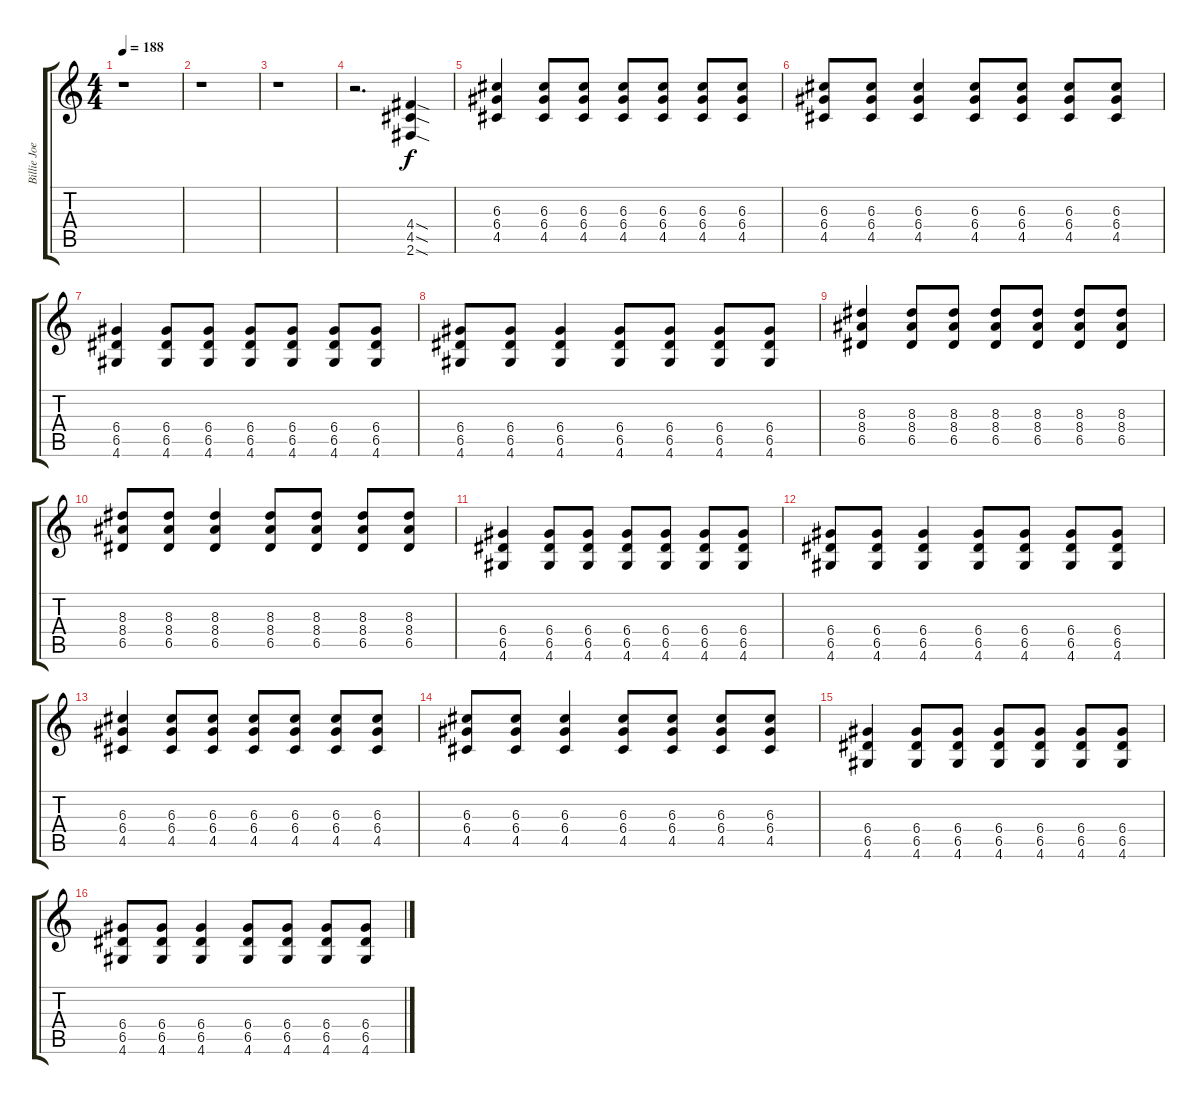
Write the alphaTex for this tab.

\track ("Billie Joe Armstrong" "Billie Joe") {instrument overdrivenguitar}
\staff {score tabs}
\tuning (E4 B3 G3 D3 A2 E2) {hide}
\ts (4 4)
\tempo 188
\clef g2
\ks c
r.1{dy f} |
r.1 |
r.1 |
r.2{d} (4.4{sod} 4.5{sod} 2.6{sod}).4{balance 8} |
(6.3 6.4 4.5).4 (6.3 6.4 4.5).8 (6.3 6.4 4.5).8 (6.3 6.4 4.5).8 (6.3 6.4 4.5).8 (6.3 6.4 4.5).8 (6.3 6.4 4.5).8 |
(6.3 6.4 4.5).8 (6.3 6.4 4.5).8 (6.3 6.4 4.5).4 (6.3 6.4 4.5).8 (6.3 6.4 4.5).8 (6.3 6.4 4.5).8 (6.3 6.4 4.5).8 |
(6.4 6.5 4.6).4 (6.4 6.5 4.6).8 (6.4 6.5 4.6).8 (6.4 6.5 4.6).8 (6.4 6.5 4.6).8 (6.4 6.5 4.6).8 (6.4 6.5 4.6).8 |
(6.4 6.5 4.6).8 (6.4 6.5 4.6).8 (6.4 6.5 4.6).4 (6.4 6.5 4.6).8 (6.4 6.5 4.6).8 (6.4 6.5 4.6).8 (6.4 6.5 4.6).8 |
(8.3 8.4 6.5).4 (8.3 8.4 6.5).8 (8.3 8.4 6.5).8 (8.3 8.4 6.5).8 (8.3 8.4 6.5).8 (8.3 8.4 6.5).8 (8.3 8.4 6.5).8 |
(8.3 8.4 6.5).8 (8.3 8.4 6.5).8 (8.3 8.4 6.5).4 (8.3 8.4 6.5).8 (8.3 8.4 6.5).8 (8.3 8.4 6.5).8 (8.3 8.4 6.5).8 |
(6.4 6.5 4.6).4 (6.4 6.5 4.6).8 (6.4 6.5 4.6).8 (6.4 6.5 4.6).8 (6.4 6.5 4.6).8 (6.4 6.5 4.6).8 (6.4 6.5 4.6).8 |
(6.4 6.5 4.6).8 (6.4 6.5 4.6).8 (6.4 6.5 4.6).4 (6.4 6.5 4.6).8 (6.4 6.5 4.6).8 (6.4 6.5 4.6).8 (6.4 6.5 4.6).8 |
(6.3 6.4 4.5).4 (6.3 6.4 4.5).8 (6.3 6.4 4.5).8 (6.3 6.4 4.5).8 (6.3 6.4 4.5).8 (6.3 6.4 4.5).8 (6.3 6.4 4.5).8 |
(6.3 6.4 4.5).8 (6.3 6.4 4.5).8 (6.3 6.4 4.5).4 (6.3 6.4 4.5).8 (6.3 6.4 4.5).8 (6.3 6.4 4.5).8 (6.3 6.4 4.5).8 |
(6.4 6.5 4.6).4 (6.4 6.5 4.6).8 (6.4 6.5 4.6).8 (6.4 6.5 4.6).8 (6.4 6.5 4.6).8 (6.4 6.5 4.6).8 (6.4 6.5 4.6).8 |
(6.4 6.5 4.6).8 (6.4 6.5 4.6).8 (6.4 6.5 4.6).4 (6.4 6.5 4.6).8 (6.4 6.5 4.6).8 (6.4 6.5 4.6).8 (6.4 6.5 4.6).8
